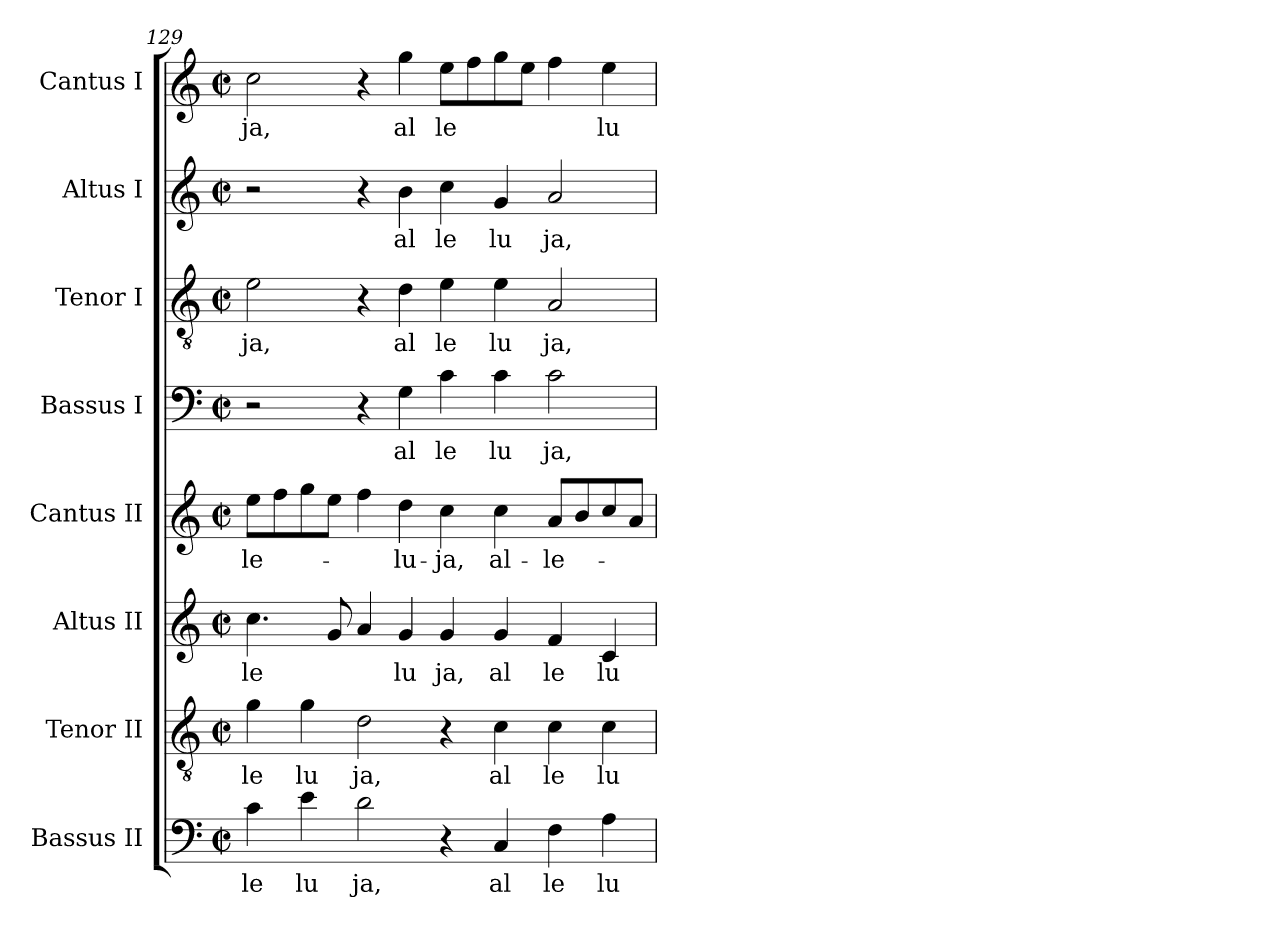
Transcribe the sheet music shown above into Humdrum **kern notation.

**kern	**text	**kern	**text	**kern	**text	**kern	**text	**kern	**text	**kern	**text	**kern	**text	**kern	**text
*part8	*part8	*part7	*part7	*part6	*part6	*part5	*part5	*part4	*part4	*part3	*part3	*part2	*part2	*part1	*part1
*staff8	*staff8	*staff7	*staff7	*staff6	*staff6	*staff5	*staff5	*staff4	*staff4	*staff3	*staff3	*staff2	*staff2	*staff1	*staff1
*I"Bassus II	*	*I"Tenor II	*	*I"Altus II	*	*I"Cantus II	*	*I"Bassus I	*	*I"Tenor I	*	*I"Altus I	*	*I"Cantus I	*
*clefF4	*	*clefGv2	*	*clefG2	*	*clefG2	*	*clefF4	*	*clefGv2	*	*clefG2	*	*clefG2	*
*M2/2	*	*M2/2	*	*M2/2	*	*M2/2	*	*M2/2	*	*M2/2	*	*M2/2	*	*M2/2	*
*met(c|)	*	*met(c|)	*	*met(c|)	*	*met(c|)	*	*met(c|)	*	*met(c|)	*	*met(c|)	*	*met(c|)	*
=129	=129	=129	=129	=129	=129	=129	=129	=129	=129	=129	=129	=129	=129	=129	=129
!	!LO:LY:b:cj	!	!LO:LY:b:cj	!	!LO:LY:b:cj	!	!LO:LY:b:cj	!	!	!	!LO:LY:b:cj	!	!	!	!LO:LY:b:cj
4c\	le	4g\	le	4.cc\	le	8ee\L	-le-	2r	.	2e\	ja,	2r	.	2cc\	ja,
.	.	.	.	.	.	8ff\	.	.	.	.	.	.	.	.	.
!	!LO:LY:b:cj	!	!LO:LY:b:cj	!	!	!	!	!	!	!	!	!	!	!	!
4e\	lu	4g\	lu	.	.	8gg\	.	.	.	.	.	.	.	.	.
.	.	.	.	8g/	.	8ee\J	.	.	.	.	.	.	.	.	.
!	!LO:LY:b:cj	!	!LO:LY:b:cj	!	!	!	!	!	!	!	!	!	!	!	!
2d\	ja,	2d\	ja,	4a/	.	4ff\	.	4r	.	4r	.	4r	.	4r	.
!	!	!	!	!	!LO:LY:b:cj	!	!LO:LY:b:cj	!	!LO:LY:b:cj	!	!LO:LY:b:cj	!	!LO:LY:b:cj	!	!LO:LY:b:cj
.	.	.	.	4g/	lu	4dd\	-lu-	4G\	al	4d\	al	4b\	al	4gg\	al
!	!	!	!	!	!LO:LY:b:cj	!	!LO:LY:b:cj	!	!LO:LY:b:cj	!	!LO:LY:b:cj	!	!LO:LY:b:cj	!	!LO:LY:b:cj
4r	.	4r	.	4g/	ja,	4cc\	-ja,	4c\	le	4e\	le	4cc\	le	8ee\L	le
.	.	.	.	.	.	.	.	.	.	.	.	.	.	8ff\	.
!	!LO:LY:b:cj	!	!LO:LY:b:cj	!	!LO:LY:b:cj	!	!LO:LY:b:cj	!	!LO:LY:b:cj	!	!LO:LY:b:cj	!	!LO:LY:b:cj	!	!
4C/	al	4c\	al	4g/	al	4cc\	al-	4c\	lu	4e\	lu	4g/	lu	8gg\	.
.	.	.	.	.	.	.	.	.	.	.	.	.	.	8ee\J	.
!	!LO:LY:b:cj	!	!LO:LY:b:cj	!	!LO:LY:b:cj	!	!LO:LY:b:cj	!	!LO:LY:b:cj	!	!LO:LY:b:cj	!	!LO:LY:b:cj	!	!
4F\	le	4c\	le	4f/	le	8a/L	-le-	2c\	ja,	2A/	ja,	2a/	ja,	4ff\	.
.	.	.	.	.	.	8b/	.	.	.	.	.	.	.	.	.
!	!LO:LY:b:cj	!	!LO:LY:b:cj	!	!LO:LY:b:cj	!	!	!	!	!	!	!	!	!	!LO:LY:b:cj
4A\	lu	4c\	lu	4c/	lu	8cc/	.	.	.	.	.	.	.	4ee\	lu
.	.	.	.	.	.	8a/J	.	.	.	.	.	.	.	.	.
=	=	=	=	=	=	=	=	=	=	=	=	=	=	=	=
*-	*-	*-	*-	*-	*-	*-	*-	*-	*-	*-	*-	*-	*-	*-	*-
